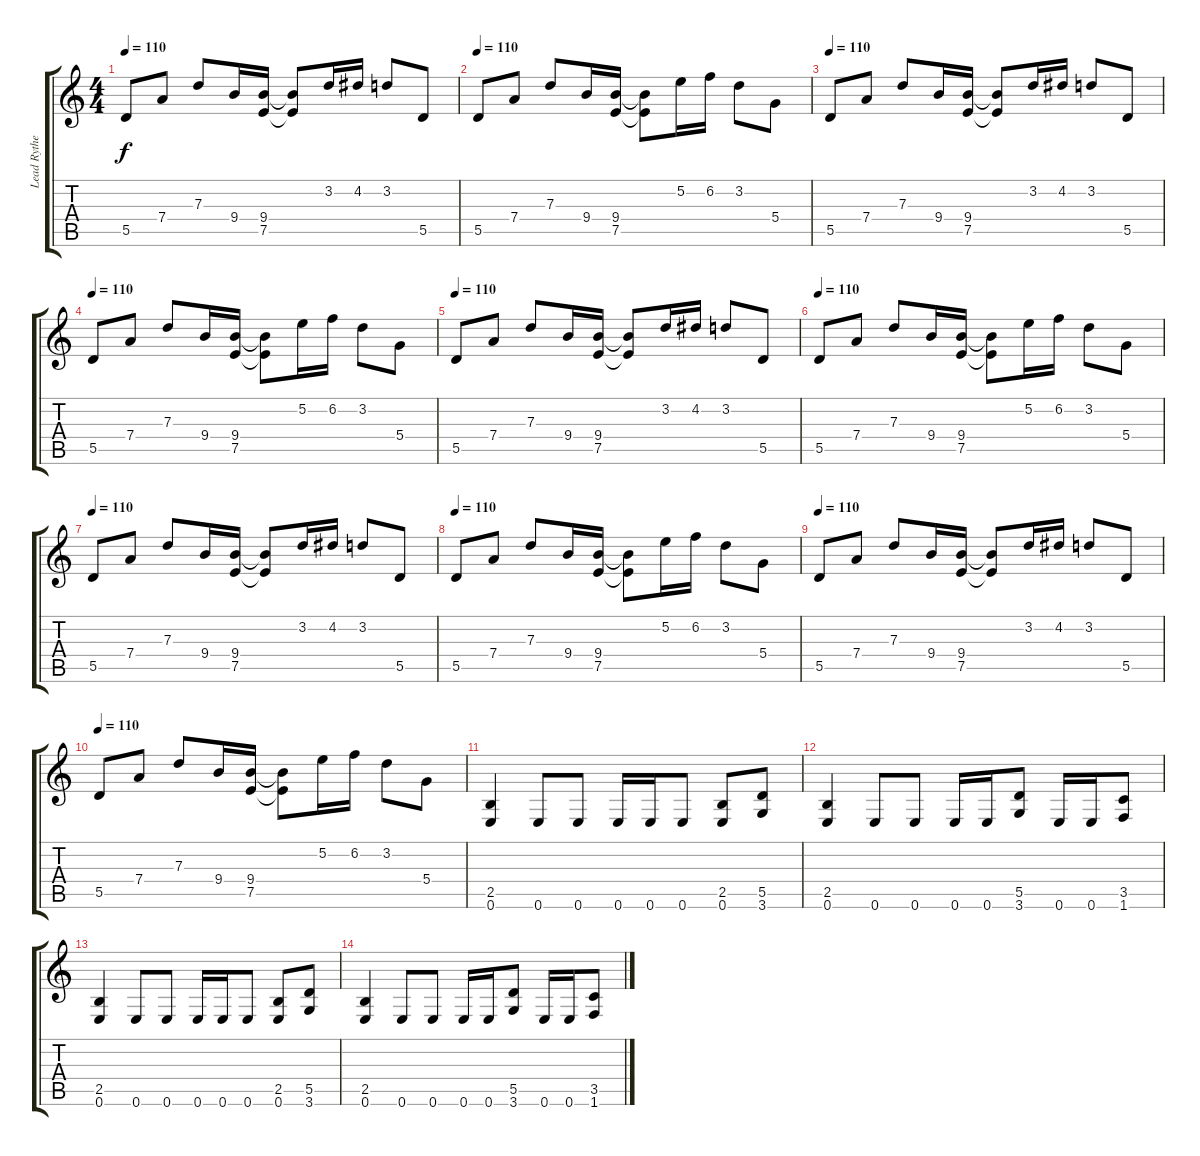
\track ("Lead Rythem" "Lead Rythe") {instrument overdrivenguitar}
\staff {score tabs}
\tuning (E4 B3 G3 D3 A2 E2) {hide}
\ts (4 4)
\tempo 110
\clef g2
\ks c
5.5.8{dy f} 7.4.8 7.3.8 9.4.16 (9.4 7.5).16 (9.4{t} 7.5{t}).8 3.2.16 4.2.16 3.2.8 5.5.8 |
\tempo 110
5.5.8 7.4.8 7.3.8 9.4.16 (9.4 7.5).16 (9.4{t} 7.5{t}).8 5.2.16 6.2.16 3.2.8 5.4.8 |
\tempo 110
5.5.8 7.4.8 7.3.8 9.4.16 (9.4 7.5).16 (9.4{t} 7.5{t}).8 3.2.16 4.2.16 3.2.8 5.5.8 |
\tempo 110
5.5.8 7.4.8 7.3.8 9.4.16 (9.4 7.5).16 (9.4{t} 7.5{t}).8 5.2.16 6.2.16 3.2.8 5.4.8 |
\tempo 110
5.5.8 7.4.8 7.3.8 9.4.16 (9.4 7.5).16 (9.4{t} 7.5{t}).8 3.2.16 4.2.16 3.2.8 5.5.8 |
\tempo 110
5.5.8 7.4.8 7.3.8 9.4.16 (9.4 7.5).16 (9.4{t} 7.5{t}).8 5.2.16 6.2.16 3.2.8 5.4.8 |
\tempo 110
5.5.8 7.4.8 7.3.8 9.4.16 (9.4 7.5).16 (9.4{t} 7.5{t}).8 3.2.16 4.2.16 3.2.8 5.5.8 |
\tempo 110
5.5.8 7.4.8 7.3.8 9.4.16 (9.4 7.5).16 (9.4{t} 7.5{t}).8 5.2.16 6.2.16 3.2.8 5.4.8 |
\tempo 110
5.5.8 7.4.8 7.3.8 9.4.16 (9.4 7.5).16 (9.4{t} 7.5{t}).8 3.2.16 4.2.16 3.2.8 5.5.8 |
\tempo 110
5.5.8 7.4.8 7.3.8 9.4.16 (9.4 7.5).16 (9.4{t} 7.5{t}).8 5.2.16 6.2.16 3.2.8 5.4.8 |
(2.5 0.6).4 0.6.8 0.6.8 0.6.16 0.6.16 0.6.8 (2.5 0.6).8 (5.5 3.6).8 |
(2.5 0.6).4 0.6.8 0.6.8 0.6.16 0.6.16 (5.5 3.6).8 0.6.16 0.6.16 (3.5 1.6).8 |
(2.5 0.6).4 0.6.8 0.6.8 0.6.16 0.6.16 0.6.8 (2.5 0.6).8 (5.5 3.6).8 |
(2.5 0.6).4 0.6.8 0.6.8 0.6.16 0.6.16 (5.5 3.6).8 0.6.16 0.6.16 (3.5 1.6).8
